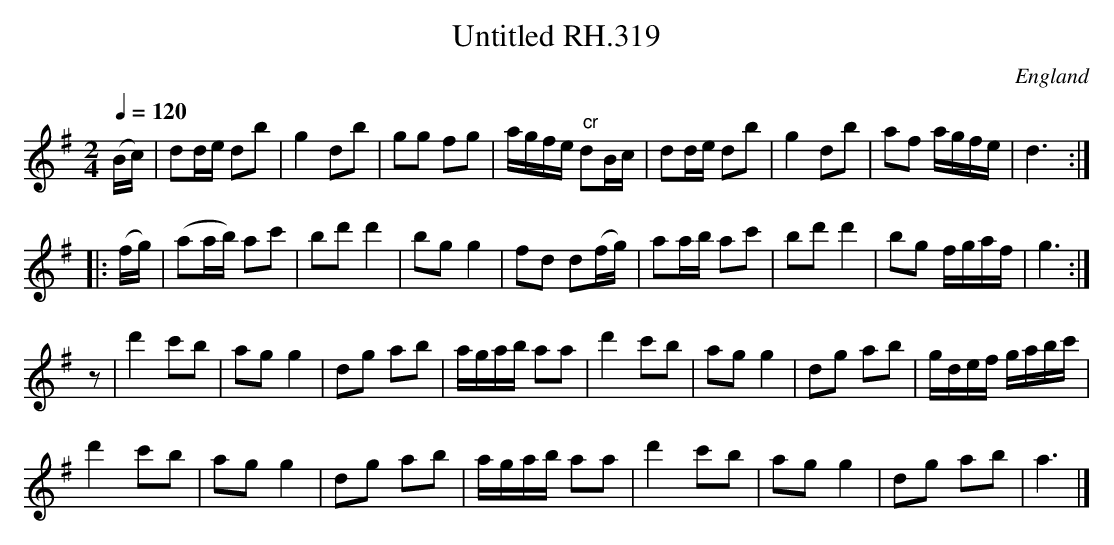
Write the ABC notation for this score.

X:1
T:Untitled RH.319
L:1/8
M:2/4
O:England
Q:1/4=120
K:G
(B/c/)|dd/e/ db|g2 db|gg fg|a/g/f/e/ " cr"dB/c/|\
dd/e/ db|g2 db|af a/g/f/e/|d3:|!
|:(f/g/)|(aa/b/) ac'|bd' d'2|bg g2|fd d(f/g/)|\
aa/b/ ac'|bd' d'2|bg f/g/a/f/|g3:|!
z|d'2 c'b|ag g2|dg ab|a/g/a/b/ aa|\
d'2 c'b|ag g2|dg ab|g/d/e/f/ g/a/b/c'/|!
d'2 c'b|ag g2|dg ab|a/g/a/b/ aa|\
d'2 c'b|ag g2|dg ab|a3|]
